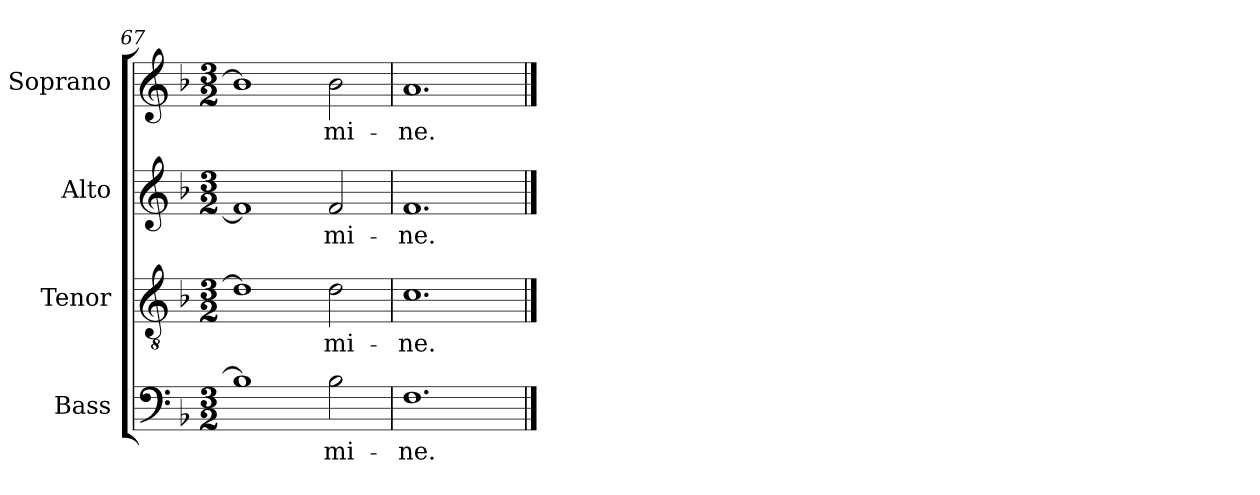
**kern	**text	**kern	**text	**kern	**text	**kern	**text
*part4	*part4	*part3	*part3	*part2	*part2	*part1	*part1
*staff4	*staff4	*staff3	*staff3	*staff2	*staff2	*staff1	*staff1
*I"Bass	*	*I"Tenor	*	*I"Alto	*	*I"Soprano	*
*I'B.	*	*I'T.	*	*I'A.	*	*I'S.	*
*clefF4	*	*clefGv2	*	*clefG2	*	*clefG2	*
*	*	*ITrd7c12	*	*	*	*	*
*k[b-]	*	*k[b-]	*	*k[b-]	*	*k[b-]	*
*F:	*	*F:	*	*F:	*	*F:	*
*M3/2	*	*M3/2	*	*M3/2	*	*M3/2	*
=67	=67	=67	=67	=67	=67	=67	=67
1B-i]	.	1Di]	.	1fi]	.	1b-i]	.
!	!LO:LY:b:color=#000000	!	!	!	!	!	!
!	!	!	!LO:LY:b:color=#000000	!	!	!	!
!	!	!	!	!	!LO:LY:b:color=#000000	!	!
!	!	!	!	!	!	!	!LO:LY:b:color=#000000
2B-i\	-mi-	2Di\	-mi-	2fi/	-mi-	2b-i\	-mi-
=68	=68	=68	=68	=68	=68	=68	=68
!	!LO:LY:b:color=#000000	!	!	!	!	!	!
!	!	!	!LO:LY:b:color=#000000	!	!	!	!
!	!	!	!	!	!LO:LY:b:color=#000000	!	!
!	!	!	!	!	!	!	!LO:LY:b:color=#000000
1.Fi	-ne.	1.Ci	-ne.	1.fi	-ne.	1.ai	-ne.
==	==	==	==	==	==	==	==
*-	*-	*-	*-	*-	*-	*-	*-
